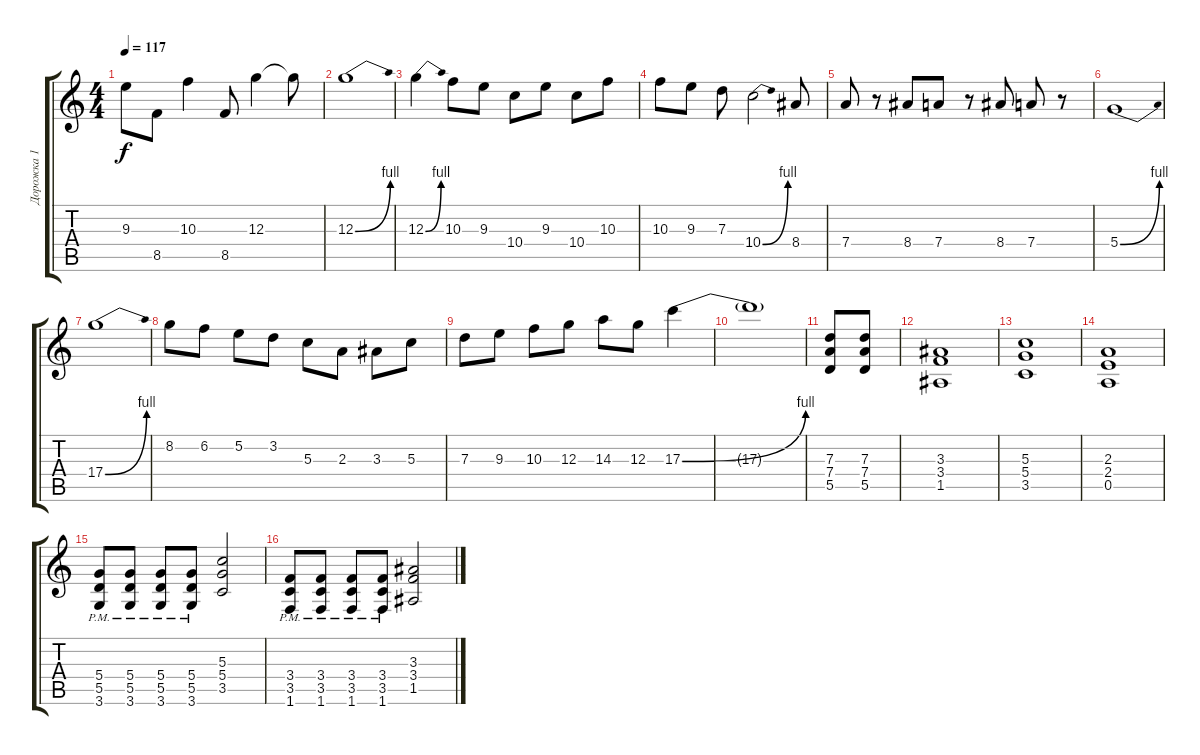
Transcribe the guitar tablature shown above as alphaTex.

\track ("Дорожка 1" "Дорожка 1") {instrument acousticguitarsteel}
\staff {score tabs}
\tuning (E4 B3 G3 D3 A2 E2) {hide}
\ts (4 4)
\section ("" "")
\tempo 117
\clef g2
\ks c
9.3{t}.8{dy f} 8.5.8 10.3.4 8.5.8 12.3.4 12.3{t}.8 |
12.3{be (bend 0 0 60 4)}.1 |
12.3{be (bend 0 0 60 4)}.4 10.3.8 9.3.8 10.4.8 9.3.8 10.4.8 10.3.8 |
10.3.8 9.3.8 7.3.8 10.4{be (bend 0 0 60 4)}.2 8.4.8 |
7.4.8 r.8 8.4.8 7.4.8 r.8 8.4.8 7.4.8 r.8 |
5.4{be (bend 0 0 60 4)}.1 |
17.4{be (bend 0 0 60 4)}.1 |
8.2.8 6.2.8 5.2.8 3.2.8 5.3.8 2.3.8 3.3.8 5.3.8 |
7.3.8 9.3.8 10.3.8 12.3.8 14.3.8 12.3.8 17.3{be (bend 0 0 60 4)}.4 |
17.3{t}.1 |
(7.3 7.4 5.5).8 (7.3 7.4 5.5).8 |
(3.3 3.4 1.5).1 |
(5.3 5.4 3.5).1 |
(2.3 2.4 0.5).1 |
(5.4{pm} 5.5{pm} 3.6{pm}).8 (5.4{pm} 5.5{pm} 3.6{pm}).8 (5.4{pm} 5.5{pm} 3.6{pm}).8 (5.4{pm} 5.5{pm} 3.6{pm}).8 (5.3 5.4 3.5).2 |
(3.4{pm} 3.5{pm} 1.6{pm}).8 (3.4{pm} 3.5{pm} 1.6{pm}).8 (3.4{pm} 3.5{pm} 1.6{pm}).8 (3.4{pm} 3.5{pm} 1.6{pm}).8 (3.3 3.4 1.5).2
